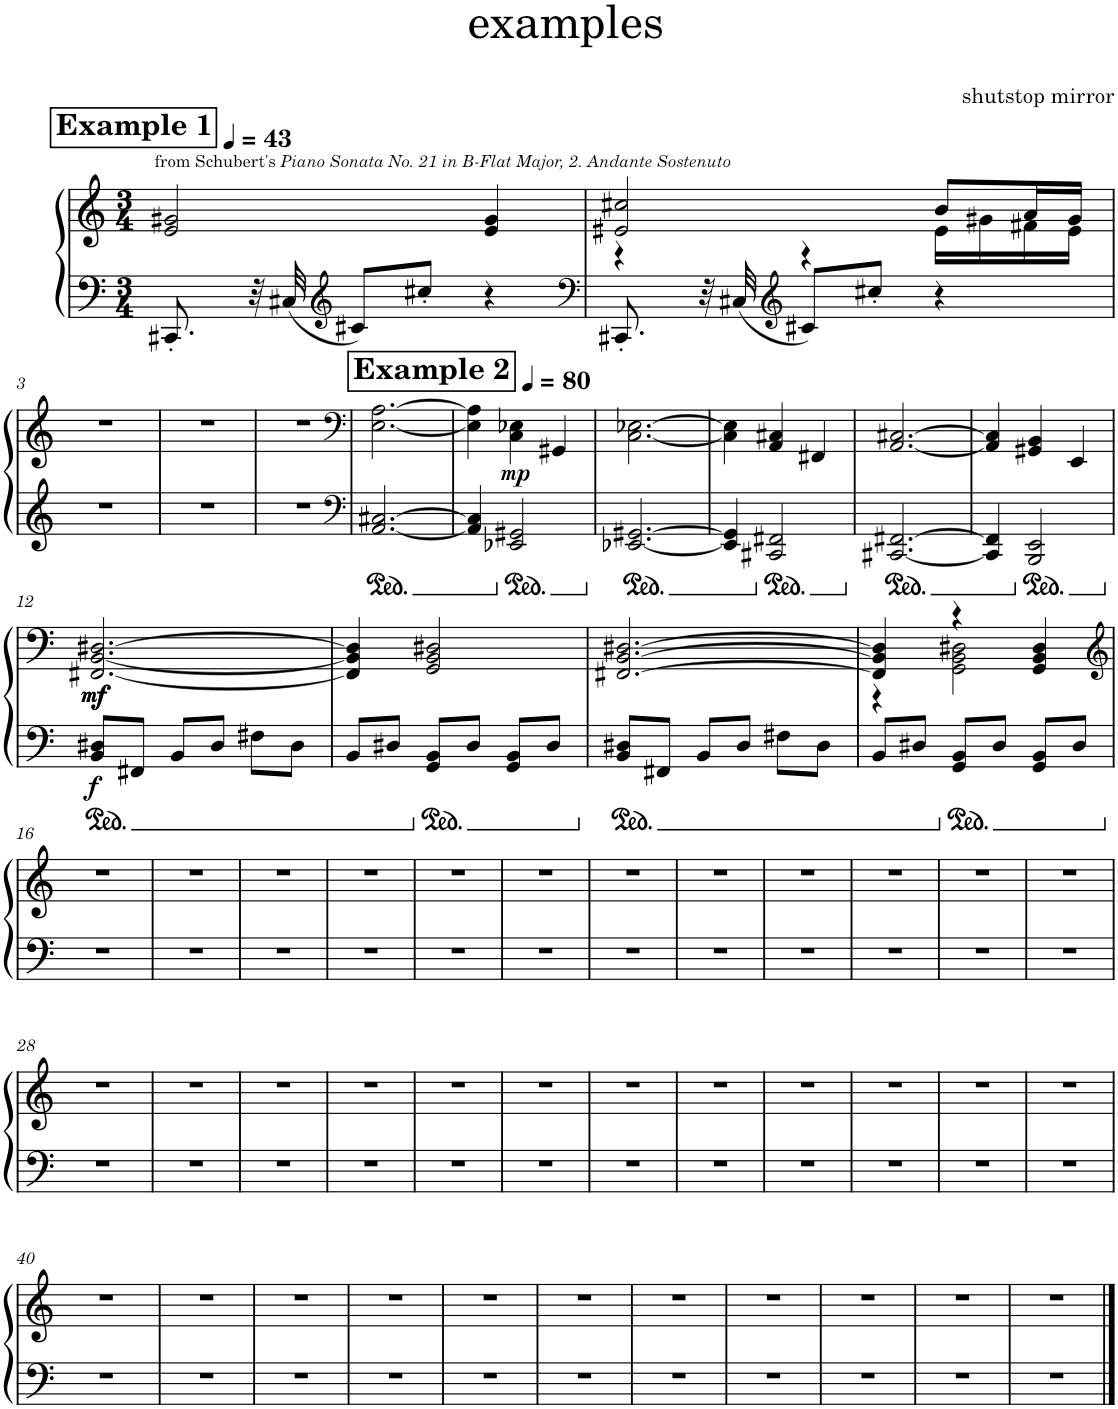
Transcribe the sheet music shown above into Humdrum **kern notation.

**kern	**kern	**dynam
*part1	*part1	*part1
*staff2	*staff1	*staff1/2
*I"Piano	*	*
*I'Pno.	*	*
*clefF4	*clefG2	*
*k[]	*k[]	*
*M3/4	*M3/4	*
*MM43	*MM43	*
!!LO:REH:place=s1:a:B:cj:fs=14:t=Example 1
=1	=1	=1
!	!LO:TX:a:t=from Schubert's	!
!	!LO:TX:a:i:t=Piano Sonata No. 21 in B-Flat Major, 2. Andante Sostenuto	!
8.CC#X'/	2e/ 2g#X/	.
32r	.	.
32C#X/	.	.
*clefG2	*	*
8c#X/L	.	.
8cc#X'/J	.	.
4r	4e/ 4g#/	.
=2	=2	=2
*clefF4	*	*
*	*^	*
8.CC#X'/	2e#X/ 2cc#X/	4r	.
32r	.	.	.
32C#X/	.	.	.
*clefG2	*	*	*
8c#X/L	.	4r	.
8cc#X'/J	.	.	.
4r	8b/L	16e#\LL	.
.	.	16g#X\	.
.	16a/L	16f#X\	.
.	16g#/JJ	16e#\JJ	.
*	*v	*v	*
!!LO:LB:g=z
=3	=3	=3
2.r	2.r	.
=4	=4	=4
2.r	2.r	.
=5	=5	=5
2.r	2.r	.
=6	=6	=6
!!LO:REH:place=s1:a:B:cj:fs=14:t=Example 2
*clefF4	*clefF4	*
*	*MM80	*
[2.AA/ [2.C#X/	[2.E\ [2.A\	.
=7	=7	=7
4AA/] 4C#/]	4E\] 4A\]	.
!	!	!LO:DY:b
2EE-X/ 2GG#X/	4C\ 4E-X\	mp
.	4GG#X/	.
=8	=8	=8
[2.EE-X/ [2.GG#X/	[2.C\ [2.E-X\	.
=9	=9	=9
4EE-/] 4GG#/]	4C\] 4E-\]	.
2CC#X/ 2FF#X/	4AA/ 4C#X/	.
.	4FF#X/	.
=10	=10	=10
[2.CC#X/ [2.FF#X/	[2.AA/ [2.C#X/	.
=11	=11	=11
4CC#/] 4FF#/]	4AA/] 4C#/]	.
2BBB/ 2EE/	4GG#X/ 4BB/	.
.	4EE/	.
!!LO:LB:g=z
=12	=12	=12
!	!	!LO:DY:b=2
!	!	!LO:DY:n=1:b
!	!	!LO:DY:n=2:b
!	!	!LO:DY:n=3:b
8BB/ 8D#X/L	[2.FF#X/ [2.BB/ [2.D#X/	f mf mf mf
8FF#X/J	.	.
8BB/L	.	.
8D#/J	.	.
8F#X\L	.	.
8D#\J	.	.
=13	=13	=13
8BB/L	4FF#/] 4BB/] 4D#/]	.
8D#X/J	.	.
8GG/ 8BB/L	2GG/ 2BB/ 2D#X/	.
8D#/J	.	.
8GG/ 8BB/L	.	.
8D#/J	.	.
=14	=14	=14
8BB/ 8D#X/L	[2.FF#X/ [2.BB/ [2.D#X/	.
8FF#X/J	.	.
8BB/L	.	.
8D#/J	.	.
8F#X\L	.	.
8D#\J	.	.
=15	=15	=15
*	*^	*
8BB/L	4FF#/] 4BB/] 4D#/]	4r	.
8D#X/J	.	.	.
8GG/ 8BB/L	4r	2GG\ 2BB\ 2D#X\	.
8D#/J	.	.	.
8GG/ 8BB/L	4GG/ 4BB/ 4D#/	.	.
8D#/J	.	.	.
*	*v	*v	*
!!LO:LB:g=z
=16	=16	=16
*	*clefG2	*
2.r	2.r	.
=17	=17	=17
2.r	2.r	.
=18	=18	=18
2.r	2.r	.
=19	=19	=19
2.r	2.r	.
=20	=20	=20
2.r	2.r	.
=21	=21	=21
2.r	2.r	.
=22	=22	=22
2.r	2.r	.
=23	=23	=23
2.r	2.r	.
=24	=24	=24
2.r	2.r	.
=25	=25	=25
2.r	2.r	.
=26	=26	=26
2.r	2.r	.
=27	=27	=27
2.r	2.r	.
!!LO:LB:g=z
=28	=28	=28
2.r	2.r	.
=29	=29	=29
2.r	2.r	.
=30	=30	=30
2.r	2.r	.
=31	=31	=31
2.r	2.r	.
=32	=32	=32
2.r	2.r	.
=33	=33	=33
2.r	2.r	.
=34	=34	=34
2.r	2.r	.
=35	=35	=35
2.r	2.r	.
=36	=36	=36
2.r	2.r	.
=37	=37	=37
2.r	2.r	.
=38	=38	=38
2.r	2.r	.
=39	=39	=39
2.r	2.r	.
!!LO:LB:g=z
=40	=40	=40
2.r	2.r	.
=41	=41	=41
2.r	2.r	.
=42	=42	=42
2.r	2.r	.
=43	=43	=43
2.r	2.r	.
=44	=44	=44
2.r	2.r	.
=45	=45	=45
2.r	2.r	.
=46	=46	=46
2.r	2.r	.
=47	=47	=47
2.r	2.r	.
=48	=48	=48
2.r	2.r	.
=49	=49	=49
2.r	2.r	.
=50	=50	=50
2.r	2.r	.
==	==	==
*-	*-	*-
